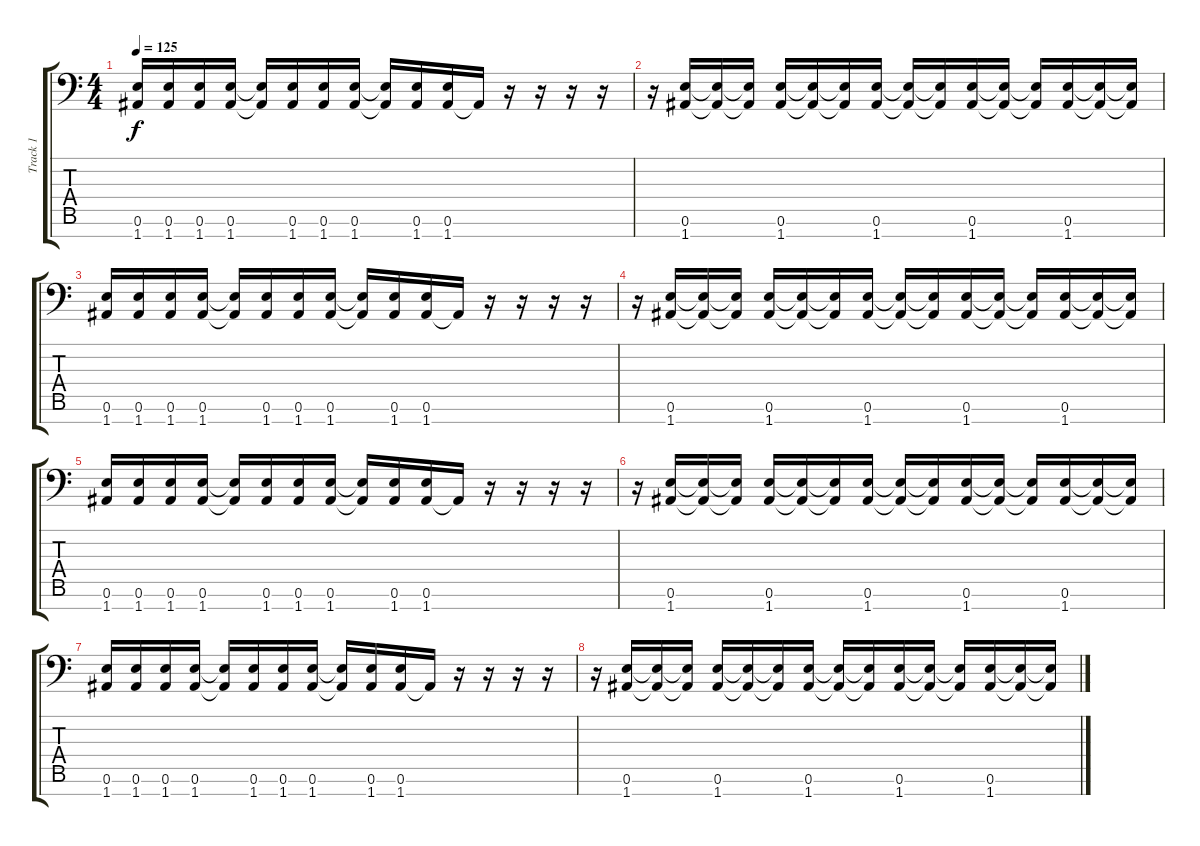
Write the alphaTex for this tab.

\track ("Track 1" "Track 1") {instrument distortionguitar}
\staff {score tabs}
\tuning (E4 B3 G3 D3 A2 E2 A1) {hide}
\ts (4 4)
\tempo 125
\clef f4
\ks c
(0.6 1.7).16{dy f} (0.6 1.7).16 (0.6 1.7).16 (0.6 1.7).16 (0.6{t} 1.7{t}).16 (0.6 1.7).16 (0.6 1.7).16 (0.6 1.7).16 (0.6{t} 1.7{t}).16 (0.6 1.7).16 (0.6 1.7).16 1.7{t}.16 r.16 r.16 r.16 r.16 |
r.16 (0.6 1.7).16 (0.6{t} 1.7{t}).16 (0.6{t} 1.7{t}).16 (0.6 1.7).16 (0.6{t} 1.7{t}).16 (0.6{t} 1.7{t}).16 (0.6 1.7).16 (0.6{t} 1.7{t}).16 (0.6{t} 1.7{t}).16 (0.6 1.7).16 (0.6{t} 1.7{t}).16 (0.6{t} 1.7{t}).16 (0.6 1.7).16 (0.6{t} 1.7{t}).16 (0.6{t} 1.7{t}).16 |
(0.6 1.7).16 (0.6 1.7).16 (0.6 1.7).16 (0.6 1.7).16 (0.6{t} 1.7{t}).16 (0.6 1.7).16 (0.6 1.7).16 (0.6 1.7).16 (0.6{t} 1.7{t}).16 (0.6 1.7).16 (0.6 1.7).16 1.7{t}.16 r.16 r.16 r.16 r.16 |
r.16 (0.6 1.7).16 (0.6{t} 1.7{t}).16 (0.6{t} 1.7{t}).16 (0.6 1.7).16 (0.6{t} 1.7{t}).16 (0.6{t} 1.7{t}).16 (0.6 1.7).16 (0.6{t} 1.7{t}).16 (0.6{t} 1.7{t}).16 (0.6 1.7).16 (0.6{t} 1.7{t}).16 (0.6{t} 1.7{t}).16 (0.6 1.7).16 (0.6{t} 1.7{t}).16 (0.6{t} 1.7{t}).16 |
(0.6 1.7).16 (0.6 1.7).16 (0.6 1.7).16 (0.6 1.7).16 (0.6{t} 1.7{t}).16 (0.6 1.7).16 (0.6 1.7).16 (0.6 1.7).16 (0.6{t} 1.7{t}).16 (0.6 1.7).16 (0.6 1.7).16 1.7{t}.16 r.16 r.16 r.16 r.16 |
r.16 (0.6 1.7).16 (0.6{t} 1.7{t}).16 (0.6{t} 1.7{t}).16 (0.6 1.7).16 (0.6{t} 1.7{t}).16 (0.6{t} 1.7{t}).16 (0.6 1.7).16 (0.6{t} 1.7{t}).16 (0.6{t} 1.7{t}).16 (0.6 1.7).16 (0.6{t} 1.7{t}).16 (0.6{t} 1.7{t}).16 (0.6 1.7).16 (0.6{t} 1.7{t}).16 (0.6{t} 1.7{t}).16 |
(0.6 1.7).16 (0.6 1.7).16 (0.6 1.7).16 (0.6 1.7).16 (0.6{t} 1.7{t}).16 (0.6 1.7).16 (0.6 1.7).16 (0.6 1.7).16 (0.6{t} 1.7{t}).16 (0.6 1.7).16 (0.6 1.7).16 1.7{t}.16 r.16 r.16 r.16 r.16 |
r.16 (0.6 1.7).16 (0.6{t} 1.7{t}).16 (0.6{t} 1.7{t}).16 (0.6 1.7).16 (0.6{t} 1.7{t}).16 (0.6{t} 1.7{t}).16 (0.6 1.7).16 (0.6{t} 1.7{t}).16 (0.6{t} 1.7{t}).16 (0.6 1.7).16 (0.6{t} 1.7{t}).16 (0.6{t} 1.7{t}).16 (0.6 1.7).16 (0.6{t} 1.7{t}).16 (0.6{t} 1.7{t}).16
